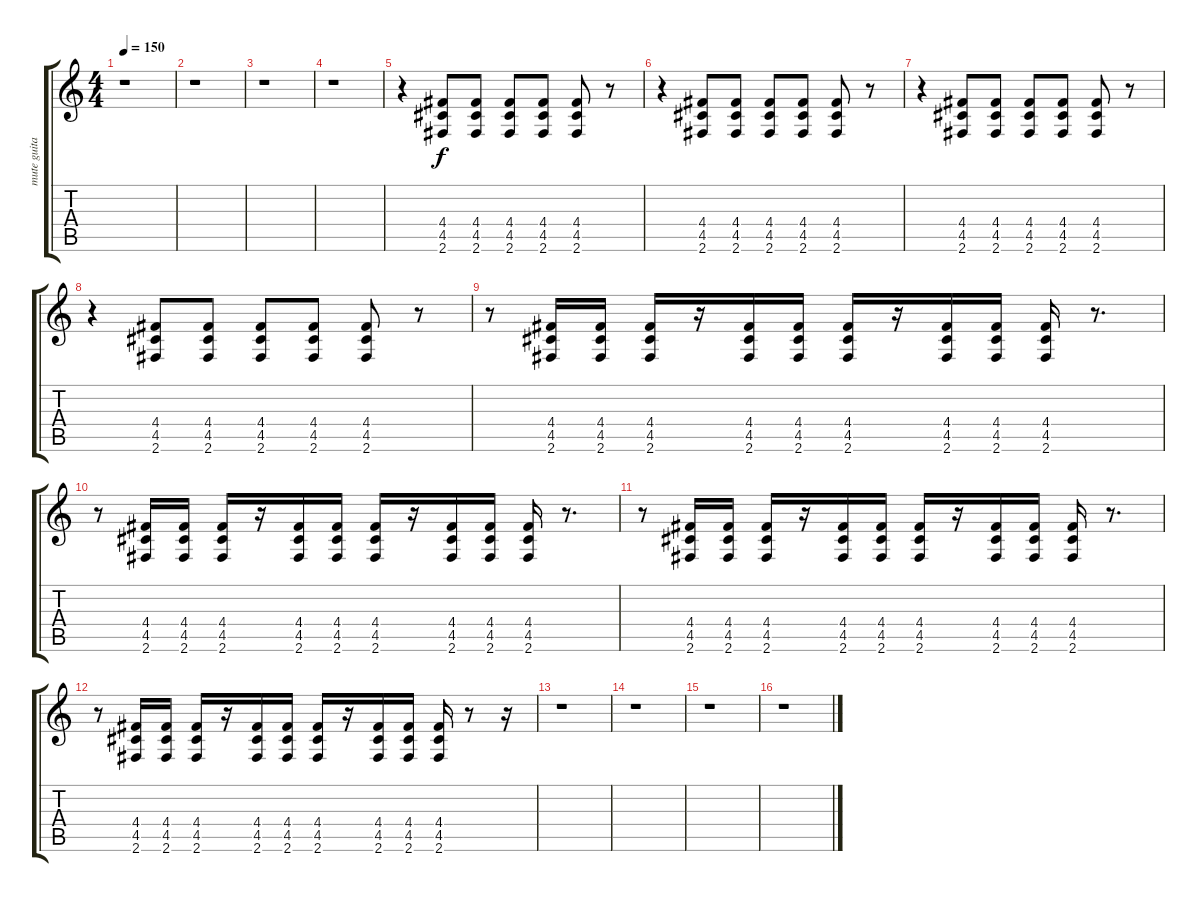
\track ("mute guitar" "mute guita") {instrument electricguitarmuted}
\staff {score tabs}
\tuning (E4 B3 G3 D3 A2 E2) {hide}
\ts (4 4)
\tempo 150
\clef g2
\ks c
r.1{dy f instrument electricguitarmuted} |
r.1 |
r.1 |
r.1 |
r.4 (4.4 4.5 2.6).8 (4.4 4.5 2.6).8 (4.4 4.5 2.6).8 (4.4 4.5 2.6).8 (4.4 4.5 2.6).8 r.8 |
r.4 (4.4 4.5 2.6).8 (4.4 4.5 2.6).8 (4.4 4.5 2.6).8 (4.4 4.5 2.6).8 (4.4 4.5 2.6).8 r.8 |
r.4 (4.4 4.5 2.6).8 (4.4 4.5 2.6).8 (4.4 4.5 2.6).8 (4.4 4.5 2.6).8 (4.4 4.5 2.6).8 r.8 |
r.4 (4.4 4.5 2.6).8 (4.4 4.5 2.6).8 (4.4 4.5 2.6).8 (4.4 4.5 2.6).8 (4.4 4.5 2.6).8 r.8 |
r.8 (4.4 4.5 2.6).16 (4.4 4.5 2.6).16 (4.4 4.5 2.6).16 r.16 (4.4 4.5 2.6).16 (4.4 4.5 2.6).16 (4.4 4.5 2.6).16 r.16 (4.4 4.5 2.6).16 (4.4 4.5 2.6).16 (4.4 4.5 2.6).16 r.8{d} |
r.8 (4.4 4.5 2.6).16 (4.4 4.5 2.6).16 (4.4 4.5 2.6).16 r.16 (4.4 4.5 2.6).16 (4.4 4.5 2.6).16 (4.4 4.5 2.6).16 r.16 (4.4 4.5 2.6).16 (4.4 4.5 2.6).16 (4.4 4.5 2.6).16 r.8{d} |
r.8 (4.4 4.5 2.6).16 (4.4 4.5 2.6).16 (4.4 4.5 2.6).16 r.16 (4.4 4.5 2.6).16 (4.4 4.5 2.6).16 (4.4 4.5 2.6).16 r.16 (4.4 4.5 2.6).16 (4.4 4.5 2.6).16 (4.4 4.5 2.6).16 r.8{d} |
r.8 (4.4 4.5 2.6).16 (4.4 4.5 2.6).16 (4.4 4.5 2.6).16 r.16 (4.4 4.5 2.6).16 (4.4 4.5 2.6).16 (4.4 4.5 2.6).16 r.16 (4.4 4.5 2.6).16 (4.4 4.5 2.6).16 (4.4 4.5 2.6).16 r.8 r.16 |
r.1 |
r.1 |
r.1 |
r.1
